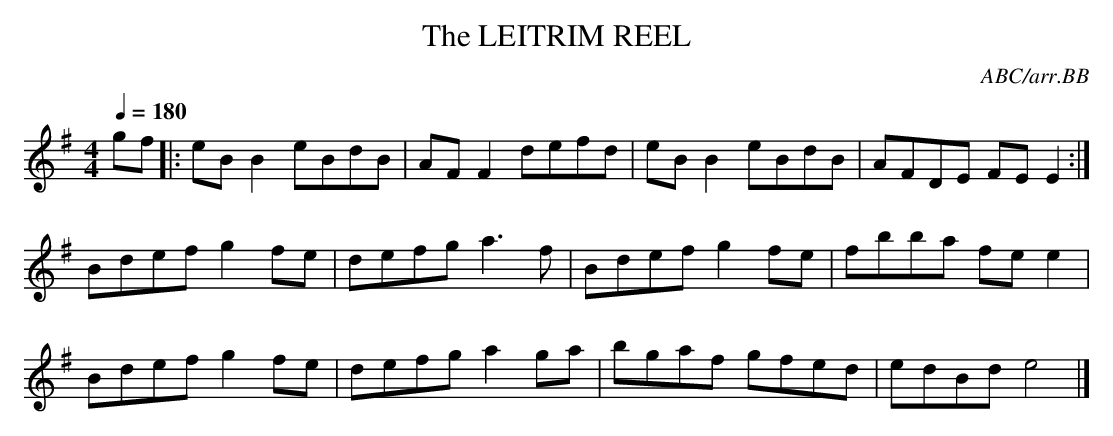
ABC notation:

X:1
T:LEITRIM REEL, The
C:ABC/arr.BB
Q:1/4=180
L:1/8
M:4/4
K:Em
gf|:eBB2 eBdB|AFF2 defd|eBB2 eBdB|AFDE FEE2:|
Bdef g2 fe|defg a3f|Bdef g2 fe|fbba fe e2|
Bdef g2 fe|defg a2 ga|bgaf gfed|edBd e4|]
